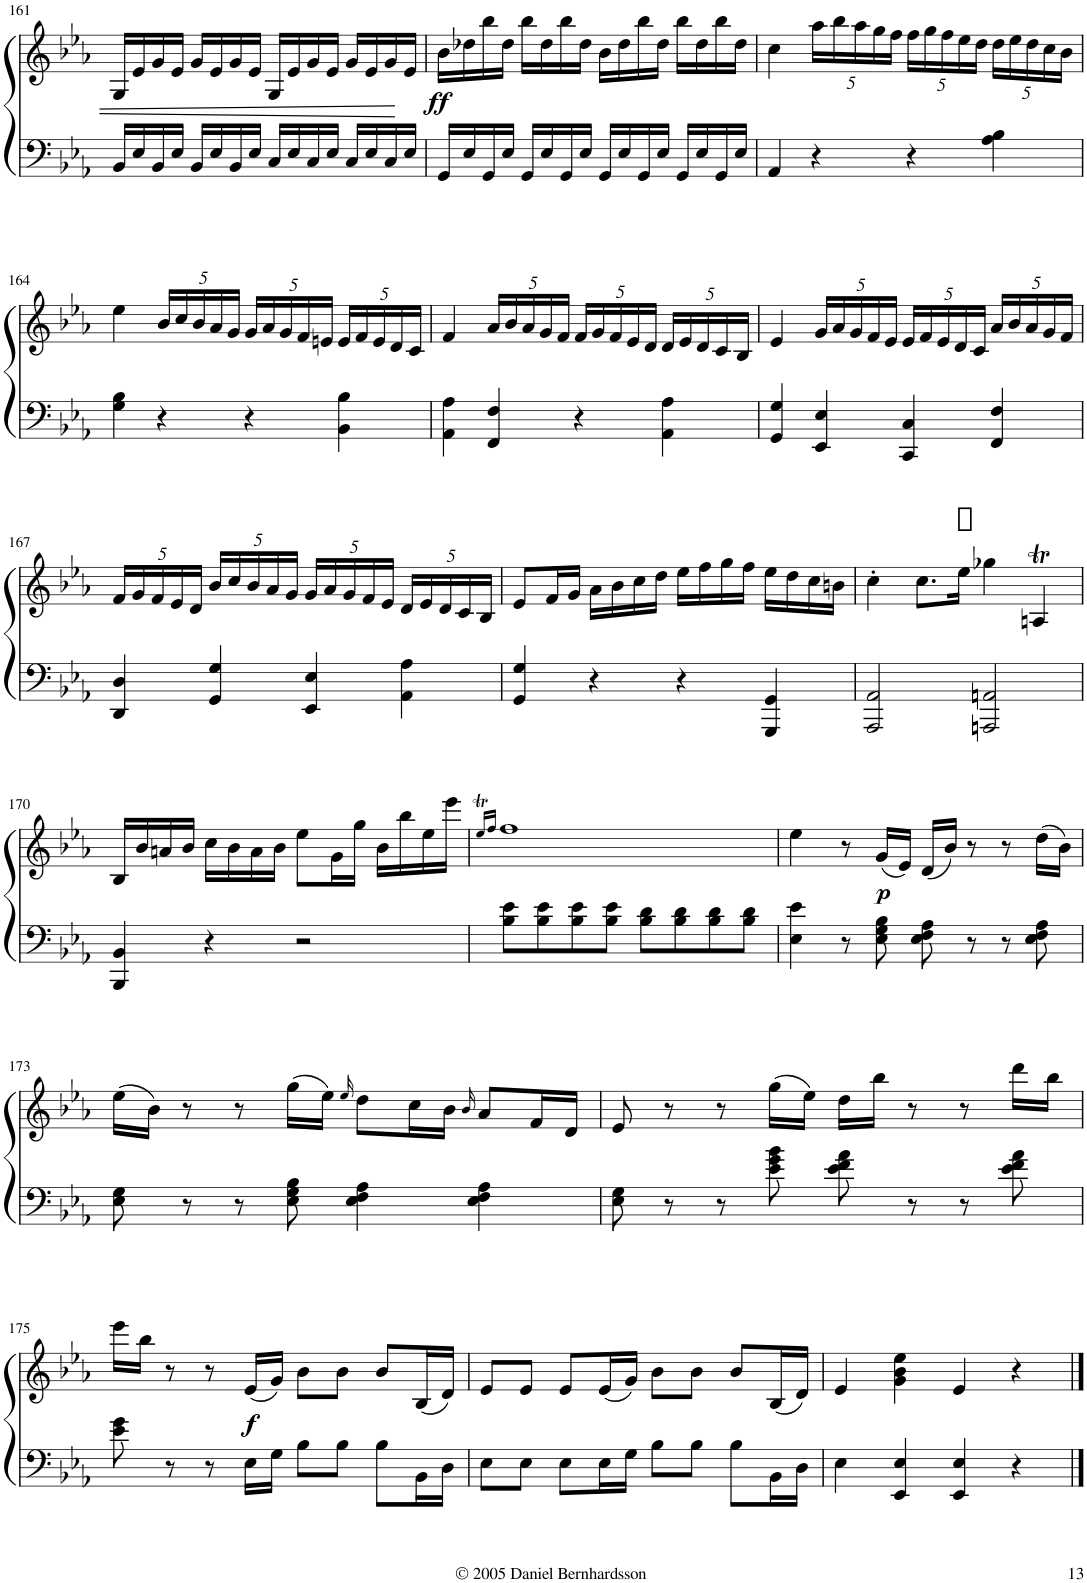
**kern	**kern	**dynam
*part1	*part1	*part1
*staff2	*staff1	*staff1/2
*I"Piano	*	*
*I'Pno.	*	*
!!LO:PB:g=z
*clefF4	*clefG2	*
*k[b-e-a-]	*k[b-e-a-]	*
*E-:	*E-:	*
*M4/4	*M4/4	*
*met(c)	*met(c)	*
=161	=161	=161
16BB-/LL	16G/LL	.
16E-/	16e-/	.
16BB-/	16g/	.
16E-/JJ	16e-/JJ	.
16BB-/LL	16g/LL	.
16E-/	16e-/	.
16BB-/	16g/	.
16E-/JJ	16e-/JJ	.
16C/LL	16G/LL	.
16E-/	16e-/	.
16C/	16g/	.
16E-/JJ	16e-/JJ	.
16C/LL	16g/LL	.
16E-/	16e-/	.
16C/	16g/	.
16E-/JJ	16e-/JJ	.
=162	=162	=162
!	!	!LO:DY:b
16GG/LL	16b-\LL	ff
16E-/	16dd-X\	.
16GG/	16bb-\	.
16E-/JJ	16dd-\JJ	.
16GG/LL	16bb-\LL	.
16E-/	16dd-\	.
16GG/	16bb-\	.
16E-/JJ	16dd-\JJ	.
16GG/LL	16b-\LL	.
16E-/	16dd-\	.
16GG/	16bb-\	.
16E-/JJ	16dd-\JJ	.
16GG/LL	16bb-\LL	.
16E-/	16dd-\	.
16GG/	16bb-\	.
16E-/JJ	16dd-\JJ	.
=163	=163	=163
4AA-/	4cc\	.
*	*Xbrackettup	*
4r	20aa-\LL	.
.	20bb-\	.
.	20aa-\	.
.	20gg\	.
.	20ff\JJ	.
4r	20ff\LL	.
.	20gg\	.
.	20ff\	.
.	20ee-\	.
.	20dd\JJ	.
4A-\ 4B-\	20dd\LL	.
.	20ee-\	.
.	20dd\	.
.	20cc\	.
.	20b-\JJ	.
!!LO:LB:g=z
=164	=164	=164
4G\ 4B-\	4ee-\	.
4r	20b-/LL	.
.	20cc/	.
.	20b-/	.
.	20a-/	.
.	20g/JJ	.
4r	20g/LL	.
.	20a-/	.
.	20g/	.
.	20f/	.
.	20en/JJ	.
4BB-\ 4B-\	20e/LL	.
.	20f/	.
.	20e/	.
.	20d/	.
.	20c/JJ	.
=165	=165	=165
4AA-\ 4A-\	4f/	.
4FF/ 4F/	20a-/LL	.
.	20b-/	.
.	20a-/	.
.	20g/	.
.	20f/JJ	.
4r	20f/LL	.
.	20g/	.
.	20f/	.
.	20e-/	.
.	20d/JJ	.
4AA-\ 4A-\	20d/LL	.
.	20e-/	.
.	20d/	.
.	20c/	.
.	20B-/JJ	.
=166	=166	=166
4GG/ 4G/	4e-/	.
4EE-/ 4E-/	20g/LL	.
.	20a-/	.
.	20g/	.
.	20f/	.
.	20e-/JJ	.
4CC/ 4C/	20e-/LL	.
.	20f/	.
.	20e-/	.
.	20d/	.
.	20c/JJ	.
4FF/ 4F/	20a-/LL	.
.	20b-/	.
.	20a-/	.
.	20g/	.
.	20f/JJ	.
!!LO:LB:g=z
=167	=167	=167
4DD/ 4D/	20f/LL	.
.	20g/	.
.	20f/	.
.	20e-/	.
.	20d/JJ	.
4GG/ 4G/	20b-/LL	.
.	20cc/	.
.	20b-/	.
.	20a-/	.
.	20g/JJ	.
4EE-/ 4E-/	20g/LL	.
.	20a-/	.
.	20g/	.
.	20f/	.
.	20e-/JJ	.
4AA-\ 4A-\	20d/LL	.
.	20e-/	.
.	20d/	.
.	20c/	.
.	20B-/JJ	.
=168	=168	=168
4GG/ 4G/	8e-/L	.
.	16f/L	.
.	16g/JJ	.
4r	16a-\LL	.
.	16b-\	.
.	16cc\	.
.	16dd\JJ	.
4r	16ee-\LL	.
.	16ff\	.
.	16gg\	.
.	16ff\JJ	.
4GGG/ 4GG/	16ee-\LL	.
.	16dd\	.
.	16cc\	.
.	16bn\JJ	.
=169	=169	=169
2AAA-/ 2AA-/	4cc'\	.
.	8.cc\L	.
.	16ee-\Jk	.
2AAAn/ 2AAn/	4gg-X\	.
.	4Ant/	.
!!LO:LB:g=z
=170	=170	=170
4BBB-/ 4BB-/	16B-/LL	.
.	16b-/	.
.	16an/	.
.	16b-/JJ	.
4r	16cc\LL	.
.	16b-\	.
.	16a\	.
.	16b-\JJ	.
2r	8ee-\L	.
.	16g\L	.
.	16gg\JJ	.
.	16b-\LL	.
.	16bb-\	.
.	16ee-\	.
.	16eee-\JJ	.
=171	=171	=171
.	16qee->/LL	.
.	16qff/JJ	.
8B-\ 8e-\L	1ff	.
8B-\ 8e-\	.	.
8B-\ 8e-\	.	.
8B-\ 8e-\J	.	.
8B-\ 8d\L	.	.
8B-\ 8d\	.	.
8B-\ 8d\	.	.
8B-\ 8d\J	.	.
=172	=172	=172
4E-\ 4e-\	4ee-\	.
8r	8r	.
!	!	!LO:DY:b
8E-\ 8G\ 8B-\	(16g/LL	p
.	16e-/JJ)	.
8E-\ 8F\ 8A-\	(16d/LL	.
.	16b-/JJ)	.
8r	8r	.
8r	8r	.
8E-\ 8F\ 8A-\	(16dd\LL	.
.	16b-\JJ)	.
!!LO:LB:g=z
=173	=173	=173
8E-\ 8G\	(16ee-\LL	.
.	16b-\JJ)	.
8r	8r	.
8r	8r	.
8E-\ 8G\ 8B-\	(16gg\LL	.
.	16ee-\JJ)	.
.	16qee-/	.
4E-\ 4F\ 4A-\	8dd\L	.
.	16cc\L	.
.	16b-\JJ	.
.	16qb-/	.
4E-\ 4F\ 4A-\	8a-/L	.
.	16f/L	.
.	16d/JJ	.
=174	=174	=174
8E-\ 8G\	8e-/	.
8r	8r	.
8r	8r	.
8e-\ 8g\ 8b-\	(16gg\LL	.
.	16ee-\JJ)	.
8e-\ 8f\ 8a-\	16dd\LL	.
.	16bb-\JJ	.
8r	8r	.
8r	8r	.
8e-\ 8f\ 8a-\	16ddd\LL	.
.	16bb-\JJ	.
!!LO:LB:g=z
=175	=175	=175
8e-\ 8g\	16eee-\LL	.
.	16bb-\JJ	.
8r	8r	.
8r	8r	.
!	!	!LO:DY:b
16E-\LL	(16e-/LL	f
16G\JJ	16g/JJ)	.
8B-\L	8b-\L	.
8B-\J	8b-\J	.
8B-\L	8b-/L	.
16BB-\L	(16B-/L	.
16D\JJ	16d/JJ)	.
=176	=176	=176
8E-\L	8e-/L	.
8E-\J	8e-/J	.
8E-\L	8e-/L	.
16E-\L	(16e-/L	.
16G\JJ	16g/JJ)	.
8B-\L	8b-\L	.
8B-\J	8b-\J	.
8B-\L	8b-/L	.
16BB-\L	(16B-/L	.
16D\JJ	16d/JJ)	.
=177	=177	=177
4E-\	4e-/	.
4EE-/ 4E-/	4g\ 4b-\ 4ee-\	.
4EE-/ 4E-/	4e-/	.
4r	4r	.
==	==	==
*-	*-	*-
